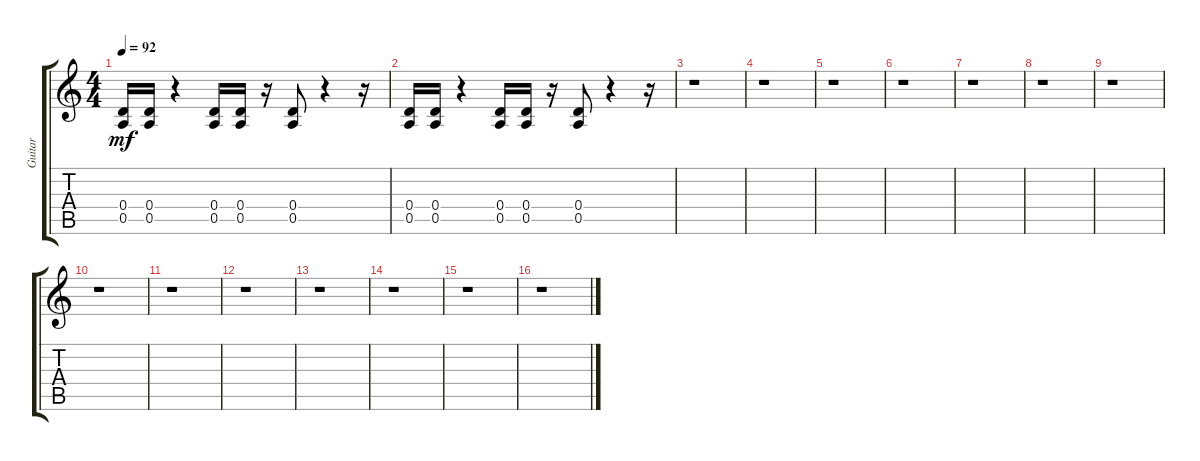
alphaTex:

\track ("Guitar" "Guitar") {instrument distortionguitar}
\staff {score tabs}
\tuning (E4 B3 G3 D3 A2 E2) {hide}
\ts (4 4)
\tempo 92
\clef g2
\ks c
(0.4 0.5).16{dy mf} (0.4 0.5).16 r.4 (0.4 0.5).16 (0.4 0.5).16 r.16 (0.4 0.5).8 r.4 r.16 |
(0.4 0.5).16 (0.4 0.5).16 r.4 (0.4 0.5).16 (0.4 0.5).16 r.16 (0.4 0.5).8 r.4 r.16 |
r.1 |
r.1 |
r.1 |
r.1 |
r.1 |
r.1 |
r.1 |
r.1 |
r.1 |
r.1 |
r.1 |
r.1 |
r.1 |
r.1
